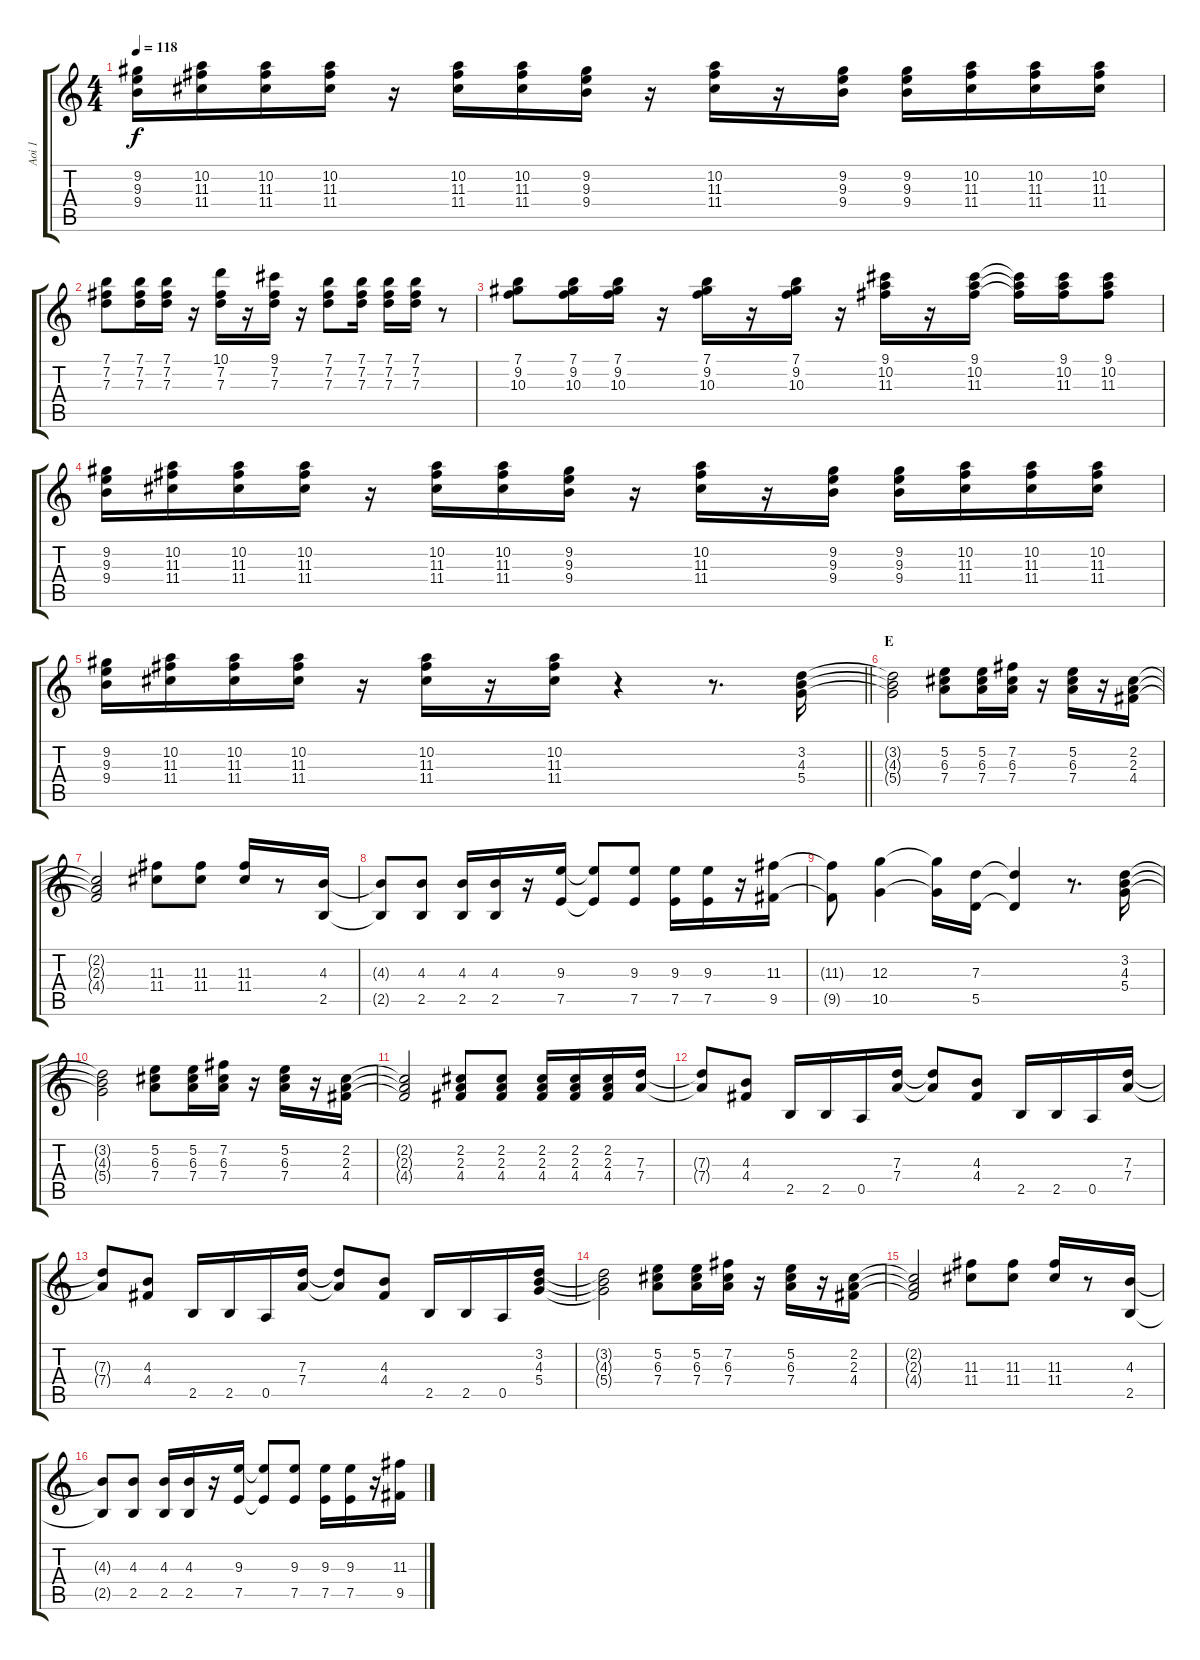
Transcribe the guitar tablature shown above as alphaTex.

\track ("Aoi 1" "Aoi 1") {instrument distortionguitar}
\staff {score tabs}
\tuning (E4 B3 G3 D3 A2 E2) {hide}
\ts (4 4)
\tempo 118
\clef g2
\ks c
(9.2 9.3 9.4).16{dy f} (10.2 11.3 11.4).16 (10.2 11.3 11.4).16 (10.2 11.3 11.4).16 r.16 (10.2 11.3 11.4).16 (10.2 11.3 11.4).16 (9.2 9.3 9.4).16 r.16 (10.2 11.3 11.4).16 r.16 (9.2 9.3 9.4).16 (9.2 9.3 9.4).16 (10.2 11.3 11.4).16 (10.2 11.3 11.4).16 (10.2 11.3 11.4).16 |
(7.1 7.2 7.3).8 (7.1 7.2 7.3).16 (7.1 7.2 7.3).16 r.16 (10.1 7.2 7.3).16 r.16 (9.1 7.2 7.3).16 r.16 (7.1 7.2 7.3).8 (7.1 7.2 7.3).16 (7.1 7.2 7.3).16 (7.1 7.2 7.3).16 r.8 |
(7.1 9.2 10.3).8 (7.1 9.2 10.3).16 (7.1 9.2 10.3).16 r.16 (7.1 9.2 10.3).16 r.16 (7.1 9.2 10.3).16 r.16 (9.1 10.2 11.3).16 r.16 (9.1 10.2 11.3).16 (9.1{t} 10.2{t} 11.3{t}).16 (9.1 10.2 11.3).16 (9.1 10.2 11.3).8 |
(9.2 9.3 9.4).16 (10.2 11.3 11.4).16 (10.2 11.3 11.4).16 (10.2 11.3 11.4).16 r.16 (10.2 11.3 11.4).16 (10.2 11.3 11.4).16 (9.2 9.3 9.4).16 r.16 (10.2 11.3 11.4).16 r.16 (9.2 9.3 9.4).16 (9.2 9.3 9.4).16 (10.2 11.3 11.4).16 (10.2 11.3 11.4).16 (10.2 11.3 11.4).16 |
\barLineRight lightlight
(9.2 9.3 9.4).16 (10.2 11.3 11.4).16 (10.2 11.3 11.4).16 (10.2 11.3 11.4).16 r.16 (10.2 11.3 11.4).16 r.16 (10.2 11.3 11.4).16 r.4 r.8{d} (3.2 4.3 5.4).16 |
\section ("" "E")
(3.2{t} 4.3{t} 5.4{t}).2 (5.2 6.3 7.4).8 (5.2 6.3 7.4).16 (7.2 6.3 7.4).16 r.16 (5.2 6.3 7.4).16 r.16 (2.2 2.3 4.4).16 |
(2.2{t} 2.3{t} 4.4{t}).2 (11.3 11.4).8 (11.3 11.4).8 (11.3 11.4).16 r.8 (4.3 2.5).16 |
(4.3{t} 2.5{t}).8 (4.3 2.5).8 (4.3 2.5).16 (4.3 2.5).16 r.16 (9.3 7.5).16 (9.3{t} 7.5{t}).8 (9.3 7.5).8 (9.3 7.5).16 (9.3 7.5).16 r.16 (11.3 9.5).16 |
(11.3{t} 9.5{t}).8 (12.3 10.5).4 (12.3{t} 10.5{t}).16 (7.3 5.5).16 (7.3{t} 5.5{t}).4 r.8{d} (3.2 4.3 5.4).16 |
(3.2{t} 4.3{t} 5.4{t}).2 (5.2 6.3 7.4).8 (5.2 6.3 7.4).16 (7.2 6.3 7.4).16 r.16 (5.2 6.3 7.4).16 r.16 (2.2 2.3 4.4).16 |
(2.2{t} 2.3{t} 4.4{t}).2 (2.2 2.3 4.4).8 (2.2 2.3 4.4).8 (2.2 2.3 4.4).16 (2.2 2.3 4.4).16 (2.2 2.3 4.4).16 (7.3 7.4).16 |
(7.3{t} 7.4{t}).8 (4.3 4.4).8 2.5.16 2.5.16 0.5.16 (7.3 7.4).16 (7.3{t} 7.4{t}).8 (4.3 4.4).8 2.5.16 2.5.16 0.5.16 (7.3 7.4).16 |
(7.3{t} 7.4{t}).8 (4.3 4.4).8 2.5.16 2.5.16 0.5.16 (7.3 7.4).16 (7.3{t} 7.4{t}).8 (4.3 4.4).8 2.5.16 2.5.16 0.5.16 (3.2 4.3 5.4).16 |
(3.2{t} 4.3{t} 5.4{t}).2 (5.2 6.3 7.4).8 (5.2 6.3 7.4).16 (7.2 6.3 7.4).16 r.16 (5.2 6.3 7.4).16 r.16 (2.2 2.3 4.4).16 |
(2.2{t} 2.3{t} 4.4{t}).2 (11.3 11.4).8 (11.3 11.4).8 (11.3 11.4).16 r.8 (4.3 2.5).16 |
(4.3{t} 2.5{t}).8 (4.3 2.5).8 (4.3 2.5).16 (4.3 2.5).16 r.16 (9.3 7.5).16 (9.3{t} 7.5{t}).8 (9.3 7.5).8 (9.3 7.5).16 (9.3 7.5).16 r.16 (11.3 9.5).16
